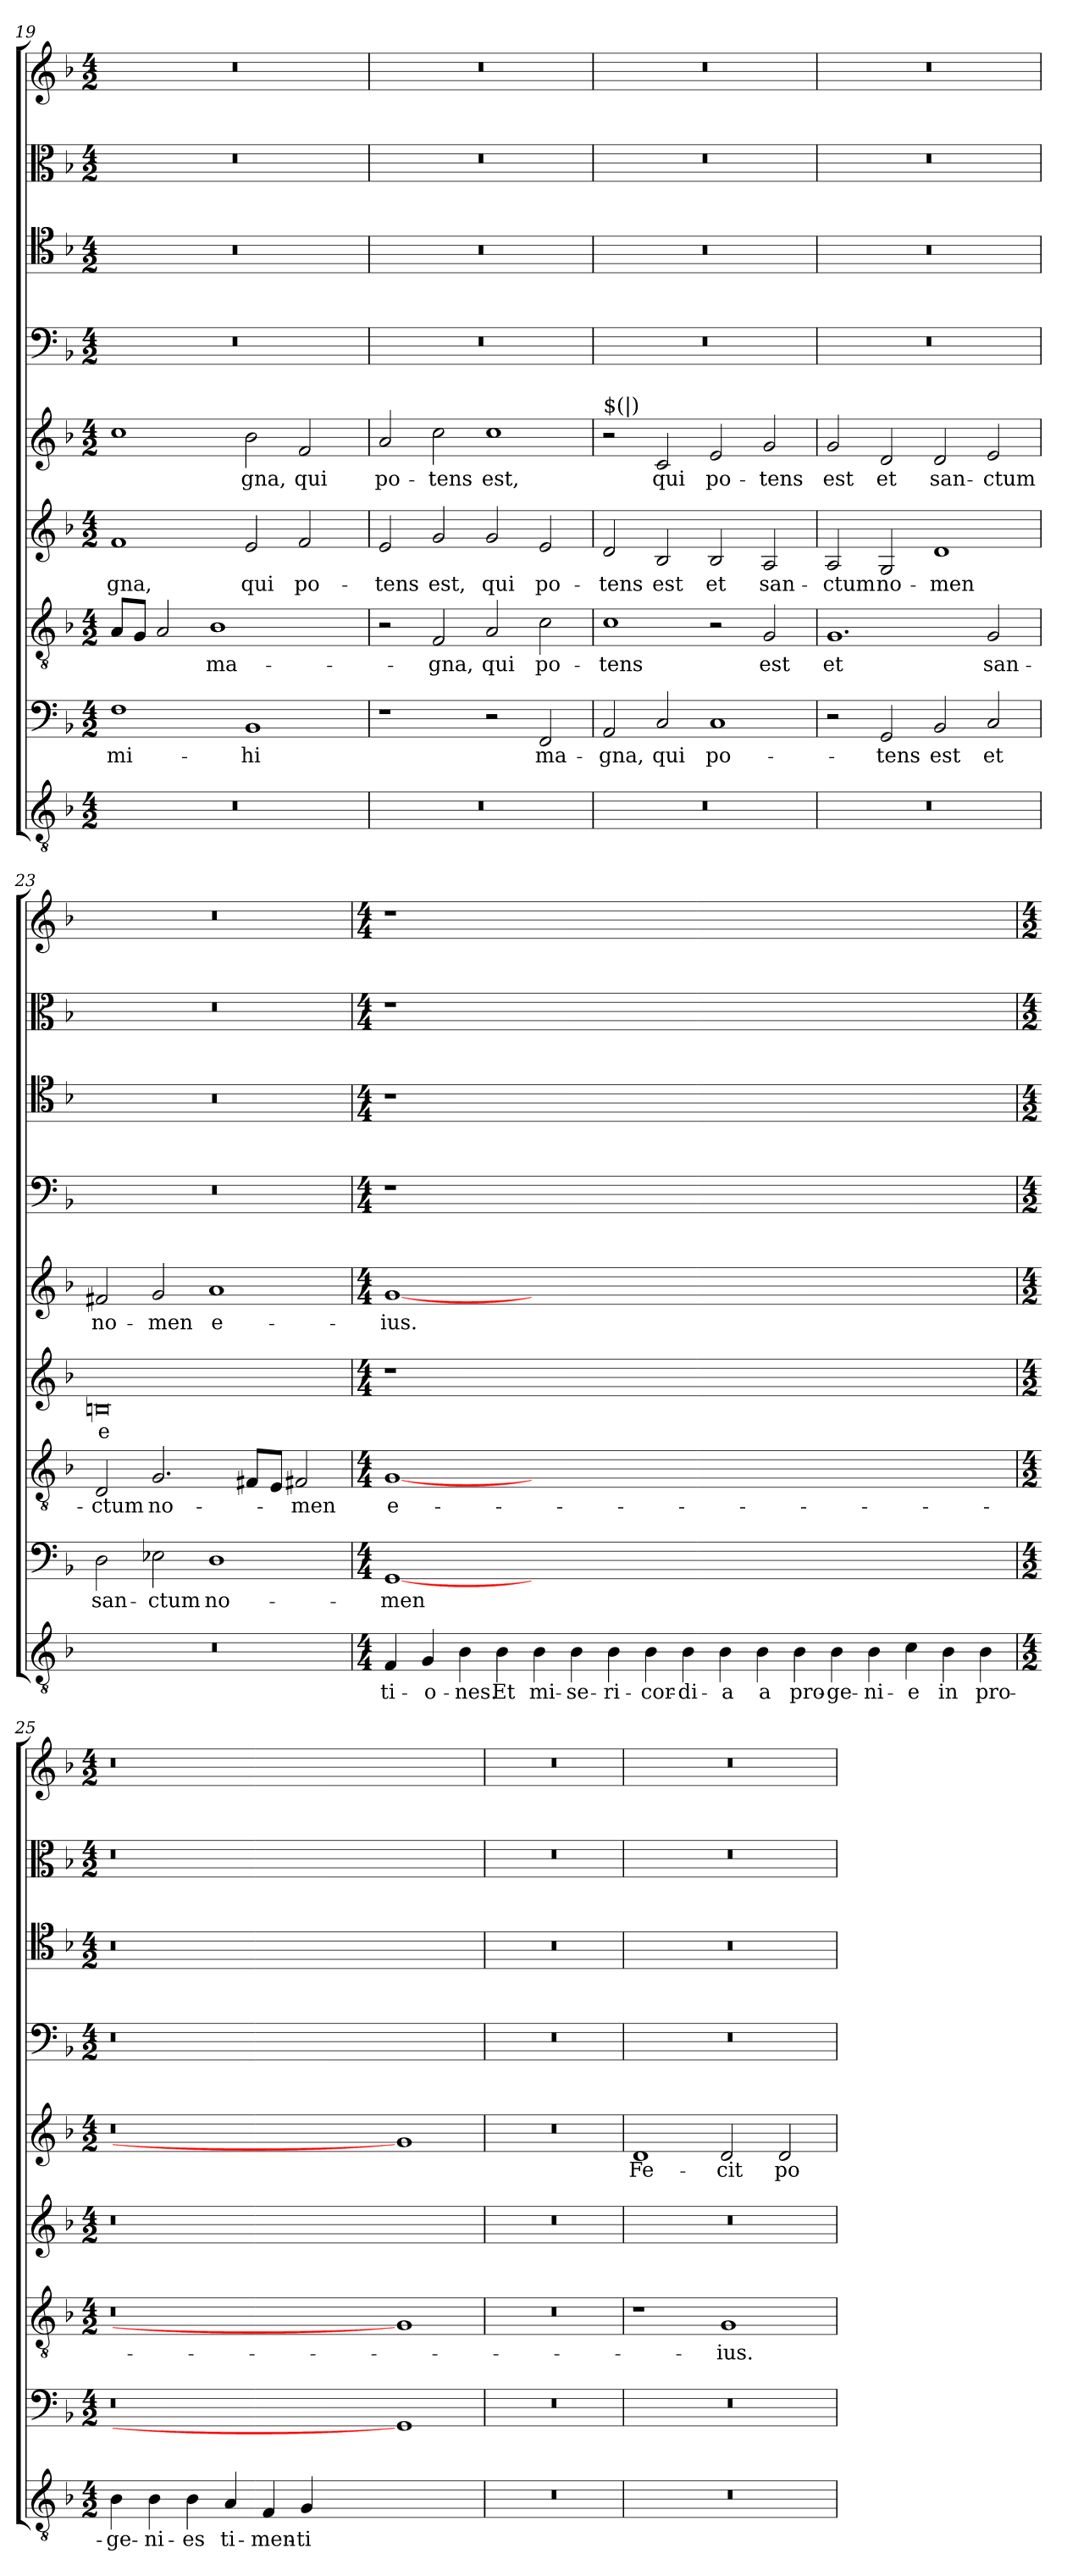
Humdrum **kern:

**kern	**text	**kern	**text	**kern	**text	**kern	**text	**kern	**text	**kern	**kern	**kern	**kern
*part9	*part9	*part8	*part8	*part7	*part7	*part6	*part6	*part5	*part5	*part4	*part3	*part2	*part1
*staff9	*staff9	*staff8	*staff8	*staff7	*staff7	*staff6	*staff6	*staff5	*staff5	*staff4	*staff3	*staff2	*staff1
!!LO:LB:g=z
*clefGv2	*	*clefF4	*	*clefGv2	*	*clefG2	*	*clefG2	*	*clefF4	*clefC4	*clefC3	*clefG2
*k[b-]	*	*k[b-]	*	*k[b-]	*	*k[b-]	*	*k[b-]	*	*k[b-]	*k[b-]	*k[b-]	*k[b-]
*F:	*	*F:	*	*F:	*	*F:	*	*F:	*	*F:	*F:	*F:	*F:
*M4/2	*	*M4/2	*	*M4/2	*	*M4/2	*	*M4/2	*	*M4/2	*M4/2	*M4/2	*M4/2
=19	=19	=19	=19	=19	=19	=19	=19	=19	=19	=19	=19	=19	=19
!	!	!	!LO:LY:b	!	!	!	!LO:LY:b	!	!	!	!	!	!
0r	.	1F	mi-	8A/L	.	1f	-gna,	1cc	.	0r	0r	0r	0r
.	.	.	.	8G/J	.	.	.	.	.	.	.	.	.
.	.	.	.	2A/	.	.	.	.	.	.	.	.	.
!	!	!	!	!	!LO:LY:b	!	!	!	!	!	!	!	!
.	.	.	.	1B-	ma-	.	.	.	.	.	.	.	.
!	!	!	!LO:LY:b	!	!	!	!LO:LY:b	!	!LO:LY:b	!	!	!	!
.	.	1BB-	-hi	.	.	2e/	qui	2b-\	gna,	.	.	.	.
!	!	!	!	!	!	!	!LO:LY:b	!	!LO:LY:b	!	!	!	!
.	.	.	.	.	.	2f/	po-	2f/	qui	.	.	.	.
.	.	.	.	4ryy	.	.	.	.	.	.	.	.	.
=20	=20	=20	=20	=20	=20	=20	=20	=20	=20	=20	=20	=20	=20
!	!	!	!	!	!	!	!LO:LY:b	!	!LO:LY:b	!	!	!	!
0r	.	1r	.	2r	.	2e/	-tens	2a/	po-	0r	0r	0r	0r
!	!	!	!	!	!LO:LY:b	!	!LO:LY:b	!	!LO:LY:b	!	!	!	!
.	.	.	.	2F/	-gna,	2g/	est,	2cc\	-tens	.	.	.	.
!	!	!	!	!	!LO:LY:b	!	!LO:LY:b	!	!LO:LY:b	!	!	!	!
.	.	2r	.	2A/	qui	2g/	qui	1cc	est,	.	.	.	.
!	!	!	!LO:LY:b	!	!LO:LY:b	!	!LO:LY:b	!	!	!	!	!	!
.	.	2FF/	ma-	2c\	po-	2e/	po-	.	.	.	.	.	.
=21	=21	=21	=21	=21	=21	=21	=21	=21	=21	=21	=21	=21	=21
!	!	!	!	!	!	!	!	!LO:TX:a:t=$(|)	!	!	!	!	!
!	!	!	!LO:LY:b	!	!LO:LY:b	!	!LO:LY:b	!	!	!	!	!	!
0r	.	2AA/	-gna,	1c	-tens	2d/	-tens	2r	.	0r	0r	0r	0r
!	!	!	!LO:LY:b	!	!	!	!LO:LY:b	!	!LO:LY:b	!	!	!	!
.	.	2C/	qui	.	.	2B-/	est	2c/	qui	.	.	.	.
!	!	!	!LO:LY:b	!	!	!	!LO:LY:b	!	!LO:LY:b	!	!	!	!
.	.	1C	po-	2r	.	2B-/	et	2e/	po-	.	.	.	.
!	!	!	!	!	!LO:LY:b	!	!LO:LY:b	!	!LO:LY:b	!	!	!	!
.	.	.	.	2G/	est	2A/	san-	2g/	-tens	.	.	.	.
=22	=22	=22	=22	=22	=22	=22	=22	=22	=22	=22	=22	=22	=22
!	!	!	!	!	!LO:LY:b	!	!LO:LY:b	!	!LO:LY:b	!	!	!	!
0r	.	2r	.	1.G	et	2A/	-ctum	2g/	est	0r	0r	0r	0r
!	!	!	!LO:LY:b	!	!	!	!LO:LY:b	!	!LO:LY:b	!	!	!	!
.	.	2GG/	-tens	.	.	2G/	no-	2d/	et	.	.	.	.
!	!	!	!LO:LY:b	!	!	!	!LO:LY:b	!	!LO:LY:b	!	!	!	!
.	.	2BB-/	est	.	.	1d	-men	2d/	san-	.	.	.	.
!	!	!	!LO:LY:b	!	!LO:LY:b	!	!	!	!LO:LY:b	!	!	!	!
.	.	2C/	et	2G/	san-	.	.	2e/	-ctum	.	.	.	.
=23	=23	=23	=23	=23	=23	=23	=23	=23	=23	=23	=23	=23	=23
!	!	!	!LO:LY:b	!	!LO:LY:b	!	!LO:LY:b	!	!LO:LY:b	!	!	!	!
0r	.	2D\	san-	2D/	-ctum	0Bn	e-	2f#X/	no-	0r	0r	0r	0r
!	!	!	!LO:LY:b	!	!LO:LY:b	!	!	!	!LO:LY:b	!	!	!	!
.	.	2E-X\	-ctum	2.G/	no-	.	.	2g/	-men	.	.	.	.
!	!	!	!LO:LY:b	!	!	!	!	!	!LO:LY:b	!	!	!	!
.	.	1D	no-	.	.	.	.	1a	e-	.	.	.	.
.	.	.	.	8F#/L	.	.	.	.	.	.	.	.	.
.	.	.	.	8E/J	.	.	.	.	.	.	.	.	.
!	!	!	!	!	!LO:LY:b	!	!	!	!	!	!	!	!
.	.	.	.	2F#X/	-men	.	.	.	.	.	.	.	.
!!LO:LB:g=z
=24	=24	=24	=24	=24	=24	=24	=24	=24	=24	=24	=24	=24	=24
*M4/4	*	*M4/4	*	*M4/4	*	*M4/4	*	*M4/4	*	*M4/4	*M4/4	*M4/4	*M4/4
!LO:N:head=solid	!LO:LY:b	!	!	!	!	!	!	!	!	!	!	!	!
4F/	-ti-	[1GG	-men	[1G	e-	1r	.	[1g	-ius.	1r	1r	1r	1r
!LO:N:head=solid	!LO:LY:b	!	!	!	!	!	!	!	!	!	!	!	!
4G/	-o-	.	.	.	.	.	.	.	.	.	.	.	.
!LO:N:head=solid	!LO:LY:b	!	!	!	!	!	!	!	!	!	!	!	!
4B-\	-nes.	.	.	.	.	.	.	.	.	.	.	.	.
!LO:N:head=solid	!LO:LY:b	!	!	!	!	!	!	!	!	!	!	!	!
4B-\	Et	.	.	.	.	.	.	.	.	.	.	.	.
!LO:N:head=solid	!LO:LY:b	!	!	!	!	!	!	!	!	!	!	!	!
4B-\	mi-	0ryy	.	0ryy	.	0ryy	.	0ryy	.	0ryy	0ryy	0ryy	0ryy
!LO:N:head=solid	!LO:LY:b	!	!	!	!	!	!	!	!	!	!	!	!
4B-\	-se-	.	.	.	.	.	.	.	.	.	.	.	.
!LO:N:head=solid	!LO:LY:b	!	!	!	!	!	!	!	!	!	!	!	!
4B-\	-ri-	.	.	.	.	.	.	.	.	.	.	.	.
!LO:N:head=solid	!LO:LY:b	!	!	!	!	!	!	!	!	!	!	!	!
4B-\	-cor-	.	.	.	.	.	.	.	.	.	.	.	.
!LO:N:head=solid	!LO:LY:b	!	!	!	!	!	!	!	!	!	!	!	!
4B-\	-di-	.	.	.	.	.	.	.	.	.	.	.	.
!LO:N:head=solid	!LO:LY:b	!	!	!	!	!	!	!	!	!	!	!	!
4B-\	-a	.	.	.	.	.	.	.	.	.	.	.	.
!LO:N:head=solid	!LO:LY:b	!	!	!	!	!	!	!	!	!	!	!	!
4B-\	a	.	.	.	.	.	.	.	.	.	.	.	.
!LO:N:head=solid	!LO:LY:b	!	!	!	!	!	!	!	!	!	!	!	!
4B-\	pro-	.	.	.	.	.	.	.	.	.	.	.	.
!LO:N:head=solid	!LO:LY:b	!	!	!	!	!	!	!	!	!	!	!	!
4B-\	-ge-	1ryy	.	1ryy	.	1ryy	.	1ryy	.	1ryy	1ryy	1ryy	1ryy
!LO:N:head=solid	!LO:LY:b	!	!	!	!	!	!	!	!	!	!	!	!
4B-\	-ni-	.	.	.	.	.	.	.	.	.	.	.	.
!LO:N:head=solid	!LO:LY:b	!	!	!	!	!	!	!	!	!	!	!	!
4c\	-e	.	.	.	.	.	.	.	.	.	.	.	.
!LO:N:head=solid	!LO:LY:b	!	!	!	!	!	!	!	!	!	!	!	!
4B-\	in	.	.	.	.	.	.	.	.	.	.	.	.
!LO:N:head=solid	!LO:LY:b	!	!	!	!	!	!	!	!	!	!	!	!
4B-\	pro-	4ryy	.	4ryy	.	4ryy	.	4ryy	.	4ryy	4ryy	4ryy	4ryy
=25	=25	=25	=25	=25	=25	=25	=25	=25	=25	=25	=25	=25	=25
*M4/2	*	*M4/2	*	*M4/2	*	*M4/2	*	*M4/2	*	*M4/2	*M4/2	*M4/2	*M4/2
!LO:N:head=solid	!LO:LY:b	!	!	!	!	!	!	!	!	!	!	!	!
4B-\	-ge-	0r	.	0r	.	0r	.	0r	.	0r	0r	0r	0r
!LO:N:head=solid	!LO:LY:b	!	!	!	!	!	!	!	!	!	!	!	!
4B-\	-ni-	.	.	.	.	.	.	.	.	.	.	.	.
!LO:N:head=solid	!LO:LY:b	!	!	!	!	!	!	!	!	!	!	!	!
4B-\	-es	.	.	.	.	.	.	.	.	.	.	.	.
!LO:N:head=solid	!LO:LY:b	!	!	!	!	!	!	!	!	!	!	!	!
4A/	ti-	.	.	.	.	.	.	.	.	.	.	.	.
!LO:N:head=solid	!LO:LY:b	!	!	!	!	!	!	!	!	!	!	!	!
4F/	-men-	.	.	.	.	.	.	.	.	.	.	.	.
!LO:N:head=solid	!LO:LY:b	!	!	!	!	!	!	!	!	!	!	!	!
4G/	-ti-	.	.	.	.	.	.	.	.	.	.	.	.
1.ryy	.	.	.	.	.	.	.	.	.	.	.	.	.
.	.	1GG]	.	1G]	.	1ryy	.	1g]	.	1ryy	1ryy	1ryy	1ryy
!!LO:LB:g=z
=26	=26	=26	=26	=26	=26	=26	=26	=26	=26	=26	=26	=26	=26
0r	.	0r	.	0r	.	0r	.	0r	.	0r	0r	0r	0r
=27	=27	=27	=27	=27	=27	=27	=27	=27	=27	=27	=27	=27	=27
!	!	!	!	!	!	!	!	!	!LO:LY:b	!	!	!	!
0r	.	0r	.	1r	.	0r	.	1d	Fe-	0r	0r	0r	0r
!	!	!	!	!	!LO:LY:b	!	!	!	!LO:LY:b	!	!	!	!
.	.	.	.	1G	-ius.	.	.	2d/	-cit	.	.	.	.
!	!	!	!	!	!	!	!	!	!LO:LY:b	!	!	!	!
.	.	.	.	.	.	.	.	2d/	po-	.	.	.	.
=	=	=	=	=	=	=	=	=	=	=	=	=	=
*-	*-	*-	*-	*-	*-	*-	*-	*-	*-	*-	*-	*-	*-
